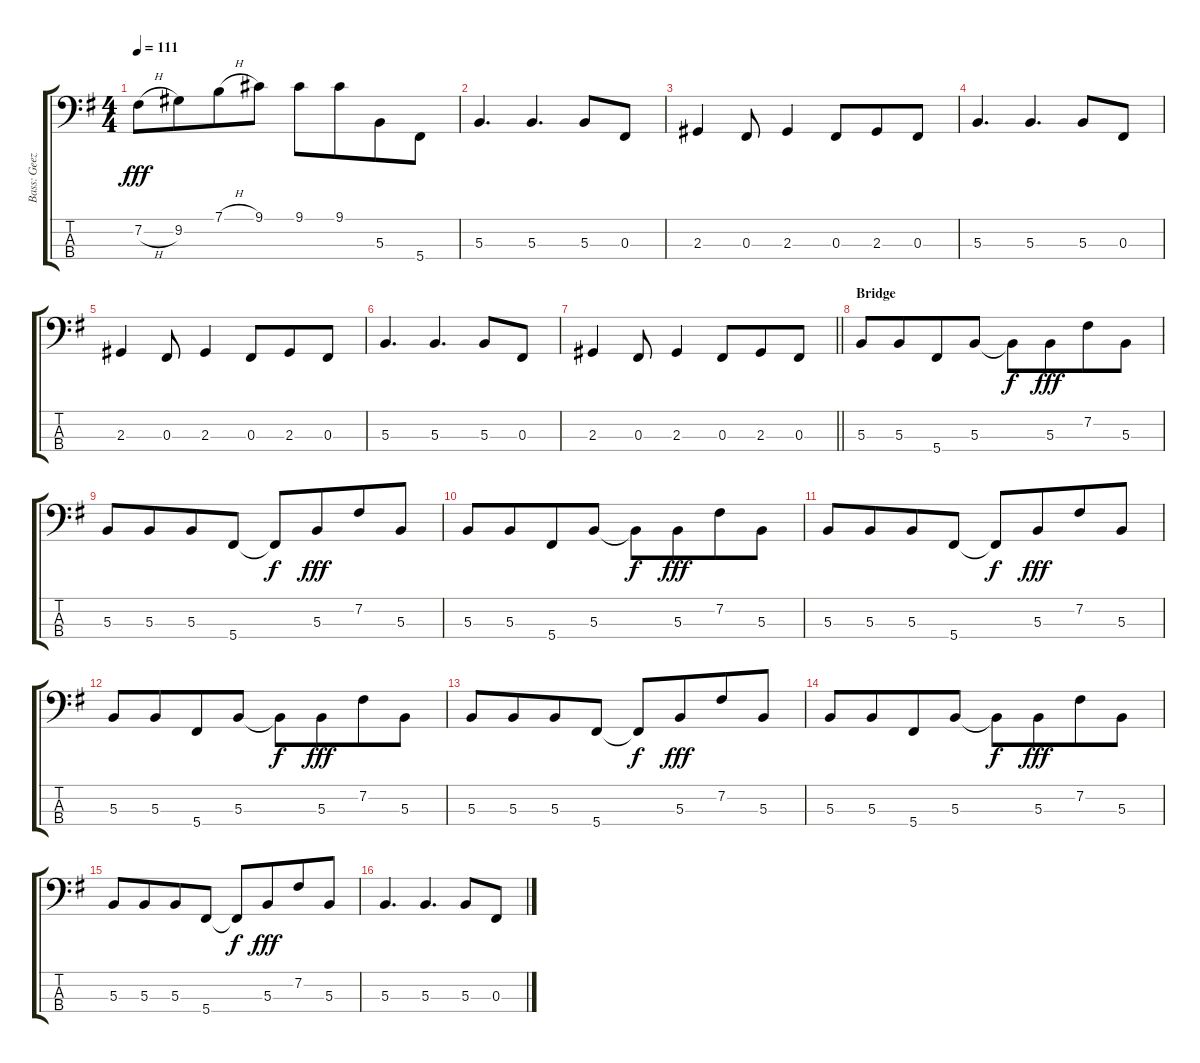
\track ("Bass: Geezer" "Bass: Geez") {instrument electricbassfinger}
\staff {score tabs}
\tuning (E2 B1 Gb1 Db1) {hide}
\ts (4 4)
\tempo 111
\clef f4
\ks g
7.2{h}.8{dy fff} 9.2.8{beam merge} 7.1{h}.8{beam merge} 9.1.8 9.1.8 9.1.8{beam merge} 5.3.8 5.4.8 |
5.3.4{d} 5.3.4{d} 5.3.8 0.3.8 |
2.3.4 0.3.8 2.3.4 0.3.8{beam merge} 2.3.8 0.3.8 |
5.3.4{d} 5.3.4{d} 5.3.8 0.3.8 |
2.3.4 0.3.8 2.3.4 0.3.8{beam merge} 2.3.8 0.3.8 |
5.3.4{d} 5.3.4{d} 5.3.8 0.3.8 |
\barLineRight lightlight
2.3.4 0.3.8 2.3.4 0.3.8{beam merge} 2.3.8 0.3.8 |
\section ("" "Bridge")
5.3.8 5.3.8{beam merge} 5.4.8 5.3.8 5.3{t}.8{dy f} 5.3.8{dy fff beam merge} 7.2.8{beam merge} 5.3.8 |
5.3.8 5.3.8{beam merge} 5.3.8 5.4.8 5.4{t}.8{dy f} 5.3.8{dy fff beam merge} 7.2.8{beam merge} 5.3.8 |
5.3.8 5.3.8{beam merge} 5.4.8 5.3.8 5.3{t}.8{dy f} 5.3.8{dy fff beam merge} 7.2.8{beam merge} 5.3.8 |
5.3.8 5.3.8{beam merge} 5.3.8 5.4.8 5.4{t}.8{dy f} 5.3.8{dy fff beam merge} 7.2.8{beam merge} 5.3.8 |
5.3.8 5.3.8{beam merge} 5.4.8 5.3.8 5.3{t}.8{dy f} 5.3.8{dy fff beam merge} 7.2.8{beam merge} 5.3.8 |
5.3.8 5.3.8{beam merge} 5.3.8 5.4.8 5.4{t}.8{dy f} 5.3.8{dy fff beam merge} 7.2.8{beam merge} 5.3.8 |
5.3.8 5.3.8{beam merge} 5.4.8 5.3.8 5.3{t}.8{dy f} 5.3.8{dy fff beam merge} 7.2.8{beam merge} 5.3.8 |
5.3.8 5.3.8{beam merge} 5.3.8 5.4.8 5.4{t}.8{dy f} 5.3.8{dy fff beam merge} 7.2.8{beam merge} 5.3.8 |
5.3.4{d} 5.3.4{d} 5.3.8 0.3.8
